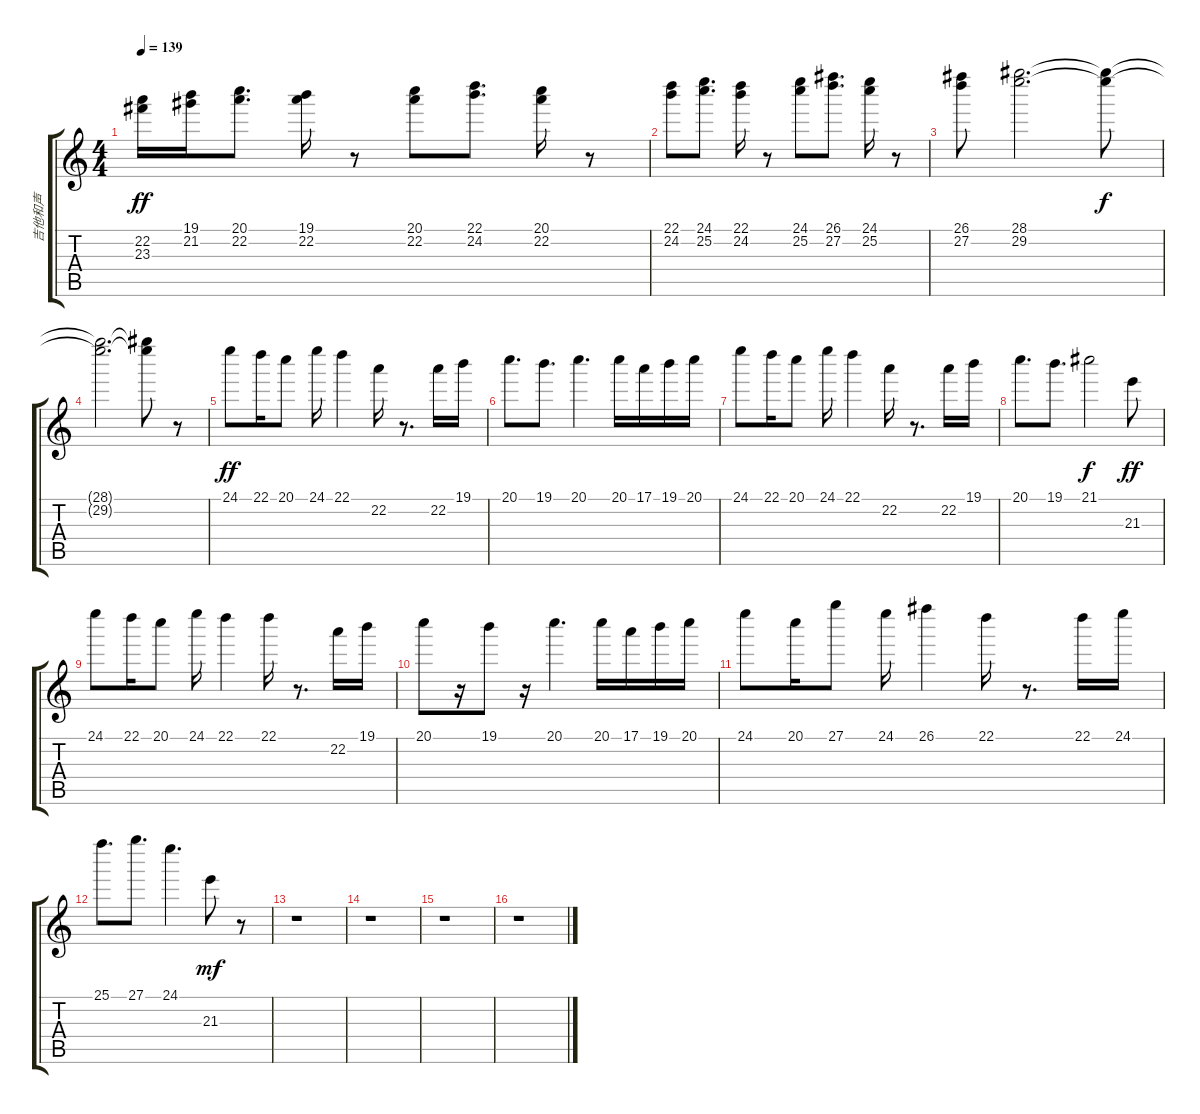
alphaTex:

\track ("吉他和声" "吉他和声") {instrument acousticguitarsteel}
\staff {score tabs}
\tuning (E4 B3 G3 D3 A2 E2) {hide}
\ts (4 4)
\tempo 139
\clef g2
\ks c
(22.2 23.3).16{dy ff} (19.1 21.2).16 (20.1 22.2).8{d} (19.1 22.2).16 r.8 (20.1 22.2).8 (22.1 24.2).8{d} (20.1 22.2).16 r.8 |
(22.1 24.2).8 (24.1 25.2).8{d} (22.1 24.2).16 r.8 (24.1 25.2).8 (26.1 27.2).8{d} (24.1 25.2).16 r.8 |
(26.1 27.2).8 (28.1 29.2).2{d} (28.1{t} 29.2{t}).8{dy f} |
(28.1{t} 29.2{t}).2{d} (28.1{t} 29.2{t}).8 r.8 |
24.1.8{dy ff balance 2 instrument drawbarorgan} 22.1.16 20.1.8 24.1.16 22.1.4 22.2.16 r.8{d} 22.2.16 19.1.16 |
20.1.8{d} 19.1.8{d} 20.1.4{d} 20.1.16 17.1.16 19.1.16 20.1.16 |
24.1.8 22.1.16 20.1.8 24.1.16 22.1.4 22.2.16 r.8{d} 22.2.16 19.1.16 |
20.1.8{d} 19.1.8{d} 21.1.2{dy f} 21.3.8{dy ff} |
24.1.8 22.1.16 20.1.8 24.1.16 22.1.4 22.1.16 r.8{d} 22.2.16 19.1.16 |
20.1.8 r.16 19.1.8 r.16 20.1.4{d} 20.1.16 17.1.16 19.1.16 20.1.16 |
24.1.8 20.1.16 27.1.8 24.1.16 26.1.4 22.1.16 r.8{d} 22.1.16 24.1.16 |
25.1.8{d} 27.1.8{d} 24.1.4{d} 21.3.8{dy mf} r.8 |
r.1 |
r.1 |
r.1 |
r.1
